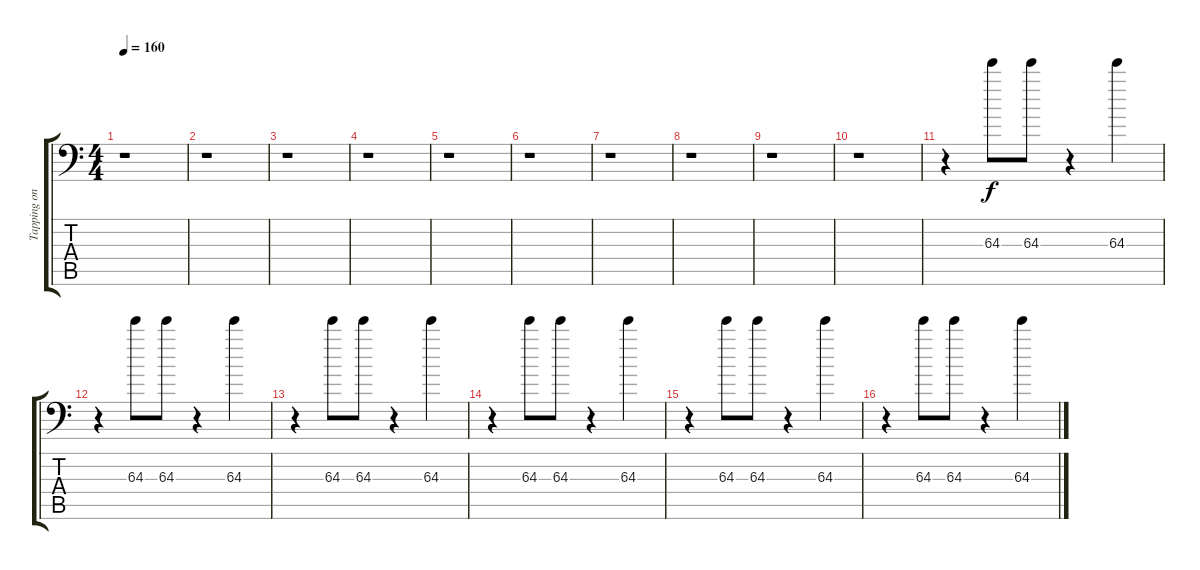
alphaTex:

\track ("Tapping on Guitar Body" "Tapping on") {instrument acousticgrandpiano}
\staff {score tabs}
\tuning (C-1 C-1 C-1 C-1 C-1 C-1) {hide}
\ts (4 4)
\tempo 160
\clef f4
\ks c
r.1{dy f} |
r.1 |
r.1 |
r.1 |
r.1 |
r.1 |
r.1 |
r.1 |
r.1 |
r.1 |
r.4 64.3.8 64.3.8 r.4 64.3.4 |
r.4 64.3.8 64.3.8 r.4 64.3.4 |
r.4 64.3.8 64.3.8 r.4 64.3.4 |
r.4 64.3.8 64.3.8 r.4 64.3.4 |
r.4 64.3.8 64.3.8 r.4 64.3.4 |
r.4 64.3.8 64.3.8 r.4 64.3.4
